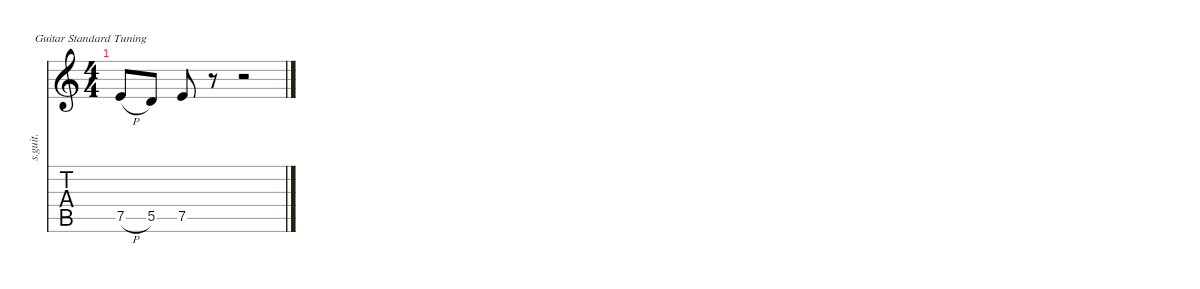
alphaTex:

\defaultSystemsLayout 4
\hideDynamics
\bracketExtendMode nobrackets
\track ("Tony Iommi - Guitar" "s.guit.") {instrument distortionguitar}
\staff {score tabs}
\tuning (E4 B3 G3 D3 A2 E2)
\ts (4 4)
\tempo (157 hide)
\clef g2
\ks c
7.5{h}.8{lyrics (0 "") lyrics (1 "") lyrics (2 "") lyrics (3 "") lyrics (4 "") dy f} 5.5.8{lyrics (0 "") lyrics (1 "") lyrics (2 "") lyrics (3 "") lyrics (4 "")} 7.5.8{lyrics (0 "") lyrics (1 "") lyrics (2 "") lyrics (3 "") lyrics (4 "")} r.8 r.2
